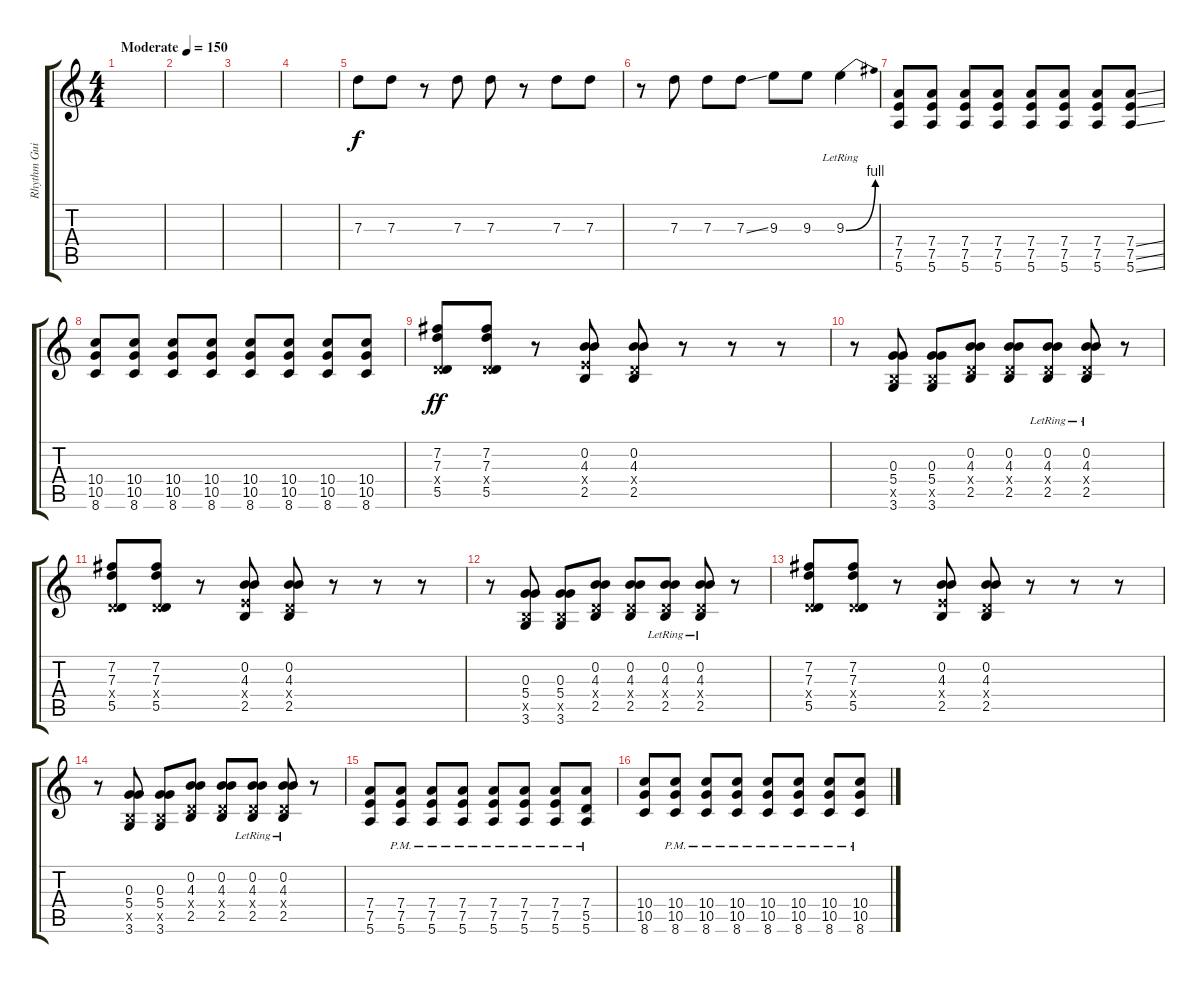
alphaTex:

\track ("Rhythm Guitar " "Rhythm Gui") {instrument overdrivenguitar}
\staff {score tabs}
\tuning (E4 B3 G3 D3 A2 E2) {hide}
\ts (4 4)
\tempo (150 "Moderate")
\clef g2
\ks c
|
|
|
|
7.3.8 7.3.8 r.8 7.3.8 7.3.8 r.8 7.3.8 7.3.8 |
r.8 7.3.8 7.3.8 7.3{ss}.8 9.3.8 9.3.8 9.3{be (bend 0 0 60 4) lr}.4 |
(7.4 7.5 5.6).8{dy f} (7.4 7.5 5.6).8 (7.4 7.5 5.6).8 (7.4 7.5 5.6).8 (7.4 7.5 5.6).8 (7.4 7.5 5.6).8 (7.4 7.5 5.6).8 (7.4{ss} 7.5{ss} 5.6{ss}).8 |
(10.4 10.5 8.6).8 (10.4 10.5 8.6).8 (10.4 10.5 8.6).8 (10.4 10.5 8.6).8 (10.4 10.5 8.6).8 (10.4 10.5 8.6).8 (10.4 10.5 8.6).8 (10.4 10.5 8.6).8 |
(7.2 7.3 0.4{x} 5.5).8{dy ff} (7.2 7.3 0.4{x} 5.5).8 r.8 (0.2 4.3 2.4{x} 2.5).8 (0.2 4.3 0.4{x} 2.5).8 r.8 r.8 r.8 |
r.8 (0.3 5.4 2.5{x} 3.6).8 (0.3 5.4 2.5{x} 3.6).8 (0.2 4.3 0.4{x} 2.5).8 (0.2 4.3 0.4{x} 2.5).8 (0.2{lr} 4.3{lr} 0.4{x} 2.5{lr}).8 (0.2{lr} 4.3{lr} 0.4{x} 2.5{lr}).8 r.8 |
(7.2 7.3 0.4{x} 5.5).8 (7.2 7.3 0.4{x} 5.5).8 r.8 (0.2 4.3 2.4{x} 2.5).8 (0.2 4.3 0.4{x} 2.5).8 r.8 r.8 r.8 |
r.8 (0.3 5.4 2.5{x} 3.6).8 (0.3 5.4 2.5{x} 3.6).8 (0.2 4.3 0.4{x} 2.5).8 (0.2 4.3 0.4{x} 2.5).8 (0.2{lr} 4.3{lr} 0.4{x} 2.5{lr}).8 (0.2{lr} 4.3{lr} 0.4{x} 2.5{lr}).8 r.8 |
(7.2 7.3 0.4{x} 5.5).8 (7.2 7.3 0.4{x} 5.5).8 r.8 (0.2 4.3 2.4{x} 2.5).8 (0.2 4.3 0.4{x} 2.5).8 r.8 r.8 r.8 |
r.8 (0.3 5.4 2.5{x} 3.6).8 (0.3 5.4 2.5{x} 3.6).8 (0.2 4.3 0.4{x} 2.5).8 (0.2 4.3 0.4{x} 2.5).8 (0.2{lr} 4.3{lr} 0.4{x} 2.5{lr}).8 (0.2{lr} 4.3{lr} 0.4{x} 2.5{lr}).8 r.8 |
(7.4 7.5 5.6).8 (7.4{pm} 7.5{pm} 5.6{pm}).8 (7.4{pm} 7.5{pm} 5.6{pm}).8 (7.4{pm} 7.5{pm} 5.6{pm}).8 (7.4{pm} 7.5{pm} 5.6{pm}).8 (7.4{pm} 7.5{pm} 5.6{pm}).8 (7.4{pm} 7.5{pm} 5.6{pm}).8 (7.4 5.5 5.6{pm}).8 |
(10.4 10.5 8.6).8 (10.4{pm} 10.5{pm} 8.6{pm}).8 (10.4{pm} 10.5{pm} 8.6{pm}).8 (10.4{pm} 10.5{pm} 8.6{pm}).8 (10.4{pm} 10.5{pm} 8.6{pm}).8 (10.4{pm} 10.5{pm} 8.6{pm}).8 (10.4{pm} 10.5{pm} 8.6{pm}).8 (10.4 10.5 8.6{pm}).8
